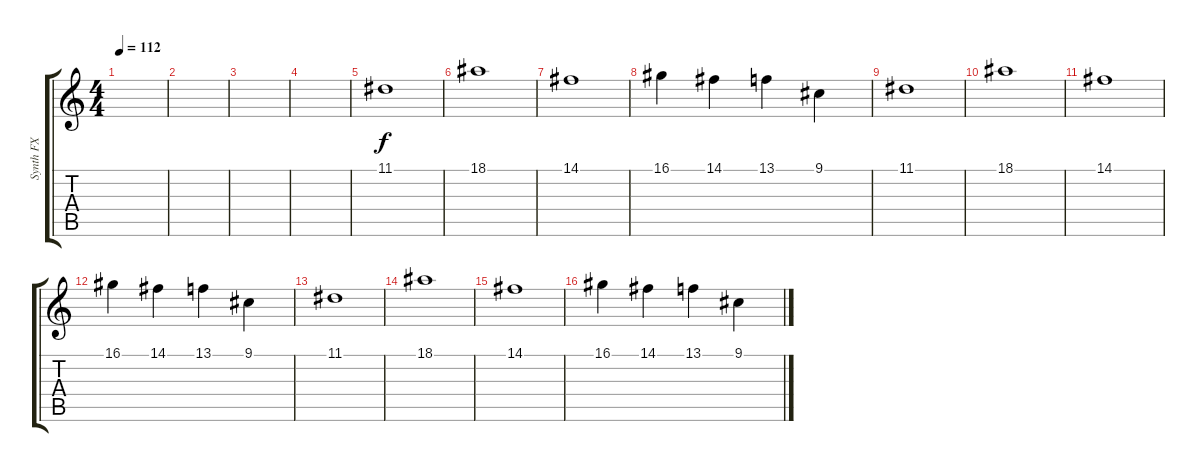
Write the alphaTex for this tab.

\track ("Synth FX" "Synth FX") {instrument tangoaccordion}
\staff {score tabs}
\tuning (E4 B3 G3 D3 A2 E2) {hide}
\ts (4 4)
\tempo 112
\clef g2
\ks c
|
|
|
|
11.1.1 |
18.1.1 |
14.1.1 |
16.1.4 14.1.4 13.1.4 9.1.4 |
11.1.1 |
18.1.1 |
14.1.1 |
16.1.4 14.1.4 13.1.4 9.1.4 |
11.1.1 |
18.1.1 |
14.1.1 |
16.1.4 14.1.4 13.1.4 9.1.4
